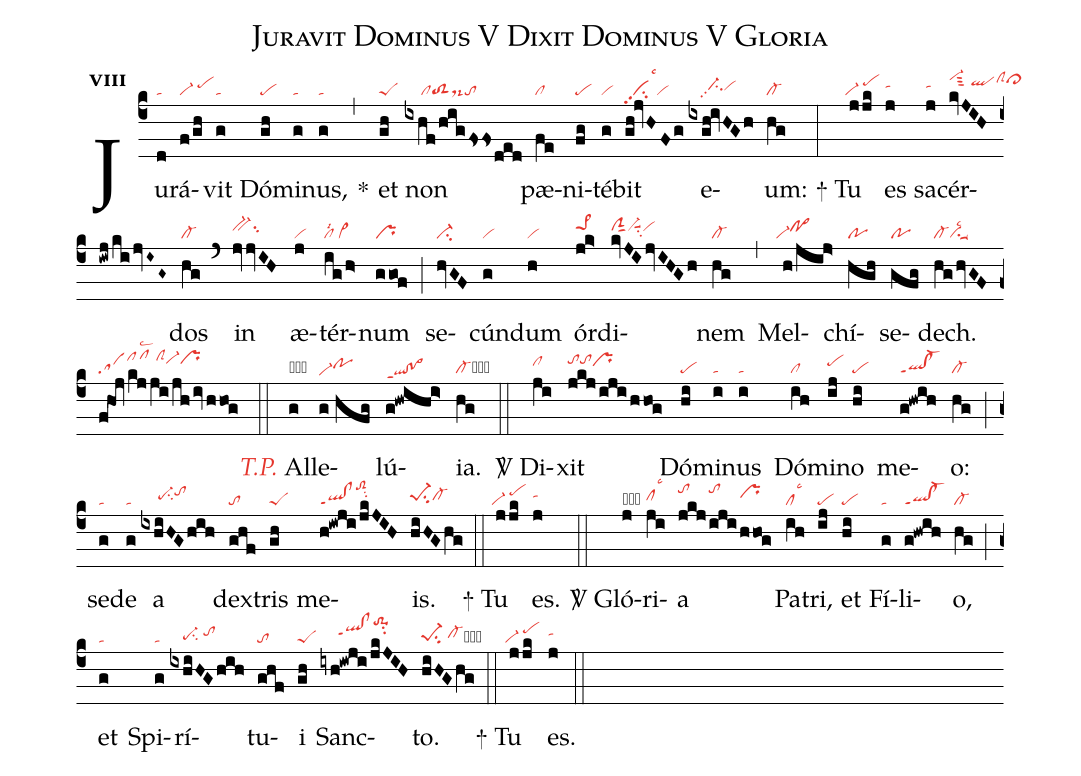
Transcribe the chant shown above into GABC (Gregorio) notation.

name:Juravit Dominus V Dixit Dominus V Gloria;
office-part:re;
mode:8;
nabc-lines:1;
%%
initial-style: 1;
name: Juravit Dominus;
mode: 8;
office-part: Responsorium;
annotation: Resp.;
annotation: viii;
nabc-lines:1;
%%
(c4) Ju(d|ta)rá(f/gh|vi-/pehi)vit(g|ta) Dó(gh|pe)mi(g|ta)nus,(g|ta) <sp>*</sp>(,) et(gh|peS) non(ixhf/higfsfsded|/////cltoS2ds-to) pæ(fe|cl)ni(fg|pe)té(g|vi)bit(gh!jvHFg|cipp2lsc3vi) e(ixgh!ivHGh|//////ci-hhpp2vihh)um:(hg|cl-) (:)
<sp>+</sp> Tu(jjk|`vi-/pehj) es(j|tahi) sa(j|tahi)cér(kvJIH/iwj/ki/jvI~G~|vi-hlsut3/qlhjclShkcl>hk)dos(hg|cl-) (`) in(jvjvIH|bv-hisu2) æ(j|vi)tér(ig/h>|cllsi2/vi>)num(ggof|pr) (;) se(hvGF|ci-)cún(g|vi)dum(h|vi) ór(jk>|pe>1hj)di(kvJIjvIHGh|clShisut1vi-hisuu1su2vihi)nem(hg|cl-) (,) Mel(h/jij>|``vi-po>hi)chí(hgh|po)se(gfg|po)dech.(hghvGFz|cl-visu1suu1lsc2|f@hoj/kj/ji/jh/iv/hhog|sapfhklsc2clShkvi-hjprhj) (::) <i><c>T.P.</c></i> Al(g|obvi)le(g//hfg|vi-hepohh)lú(g!hwihi>|qlhe!po>heppt1){ia}.(hg|cl-cb) (::) <sp>V/</sp> Di(ji|clhi)xit(jkj/iji/hhog|tohjtohjprhi) Dó(hi|pe)mi(i|ta)nus(i|ta) Dó(ih|cl)mi(ij|pehi)no(hi|pe) me(g!hwih|ql!cl-ppt1)o:(hg|cl-) (;) se(g|ta)de(g|ta) a(ixhiHGhih|/////pe-hhsu2tohj) dex(ghf|to)tris(gh|peS) me(h!iwji/jkJIH|ql!clppt1toS2hlsu2)is.(hiHGhg|pe-1hhsu2cl-hh) (::) <sp>+</sp> Tu(jjk|`vi-/pehj) es.(j|tahi) (::)

<sp>V/</sp> Gló(j|obvihh)ri(ji|clhhlsc3)a(jkj|tohk|iji|tohk|hhog|prhi) Pa(ih|cllsc3)tri,(ij|pe) et(hi|pe) Fí(g|ta)li(g!hwih|ql!cl-ppt1)o,(hg|cl-) (;) et(g|ta) Spi(g|ta)rí(ixhiHG/hih|////pe-hgsu2/tohi)tu(ghf|to)i(gh|peS) Sanc(iyh!iwji/jkJIH|/////qlhi!clhippt1to-1hmsu2)to.(hiHGhg|pe-1hgsu2/cl-hhcb) (::)
<sp>+</sp> Tu(jjk|`vi-/pehj) es.(j|tahi) (::)
